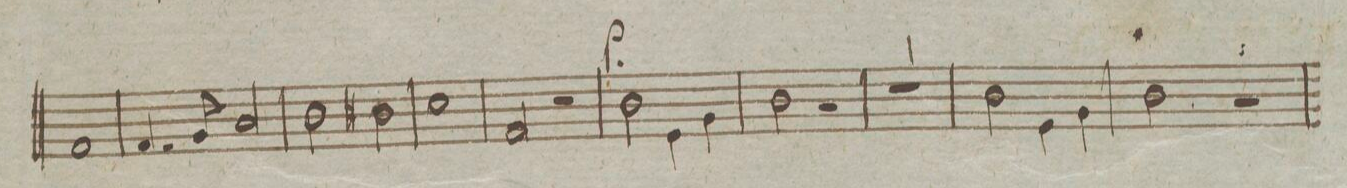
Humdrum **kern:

**kern	**dynam
*I"Serpente	*
*clefF4	*
*k[]	*
*met(c|)	*
*M2/2	*
1AA/	.
=27	=27
4.AA/	.
8BB/	.
2C/	.
=28	=28
2D\	.
2D#X\	.
=29	=29
1E\	.
=30	=30
2AA/	.
2r	.
=31	=31
*	*above
2D\	p
4GG\	.
4BB\	.
=32	=32
2D\	.
2r	.
=33	=33
1r	.
=34	=34
2D\	.
4GG\	.
4BB\	.
=35	=35
2D\	.
2r	.
=36	=36
*-	*-
